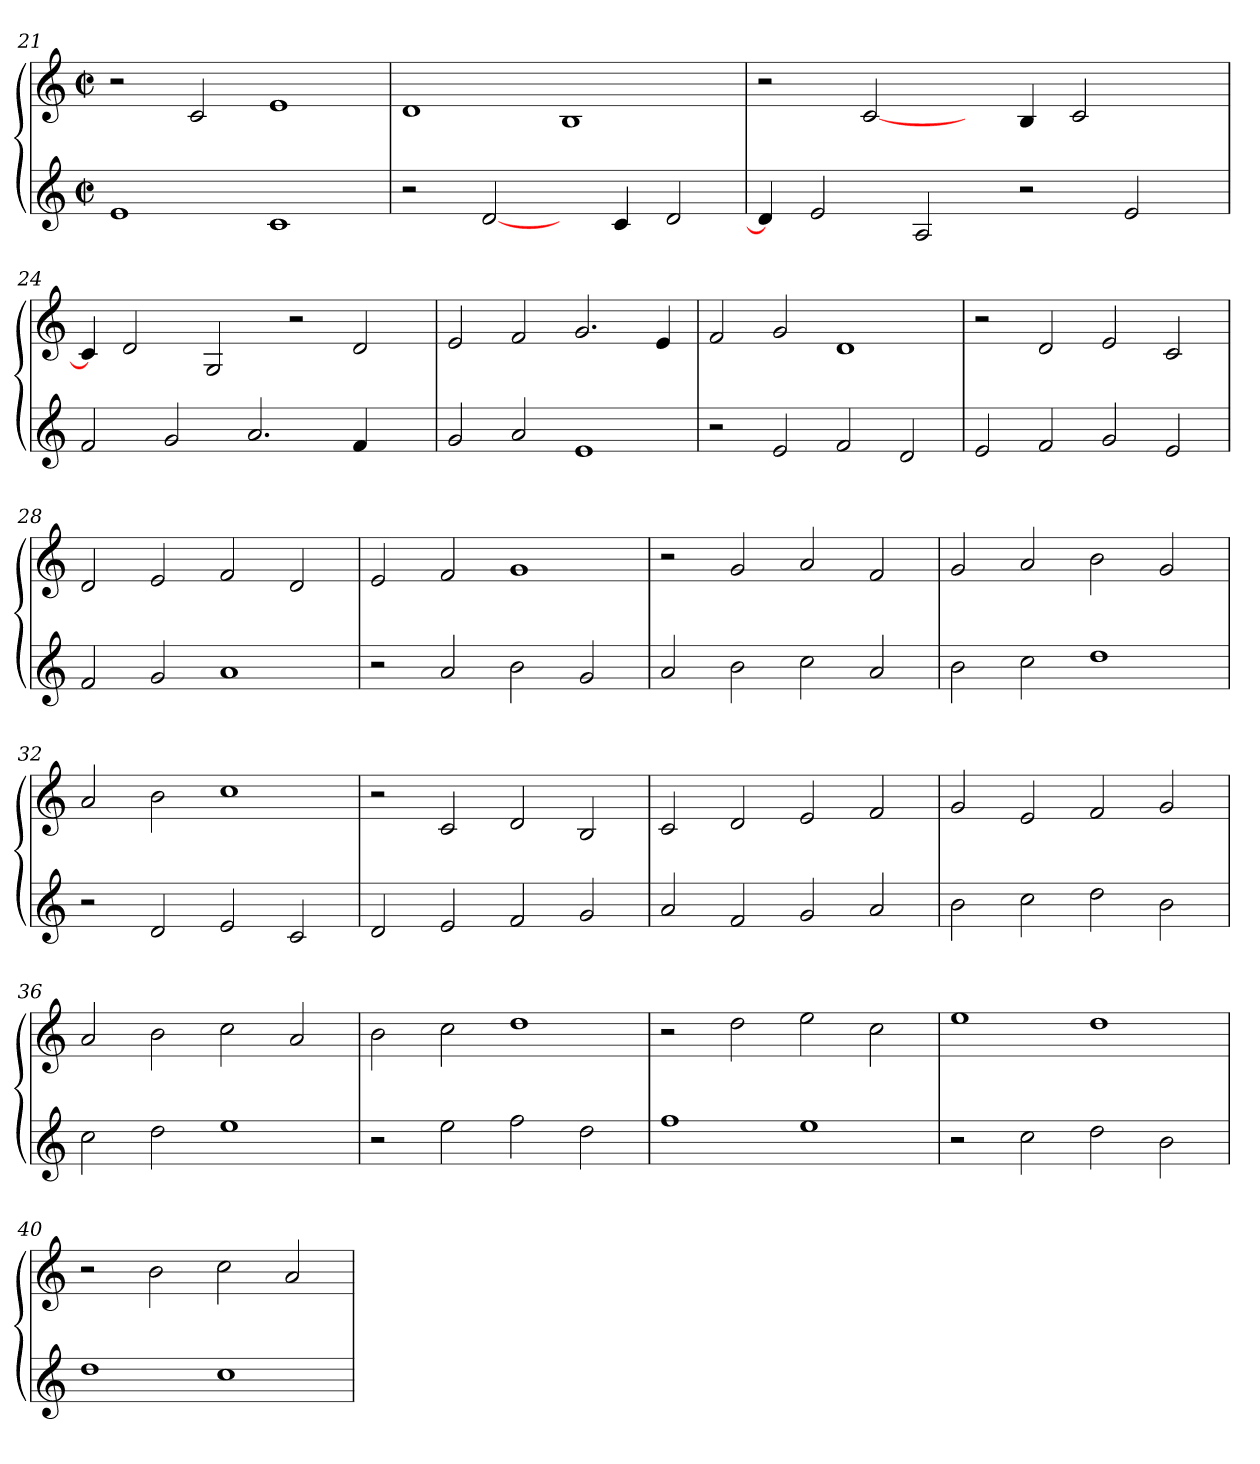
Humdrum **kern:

**kern	**kern
*part1	*part1
*staff2	*staff1
*clefG2	*clefG2
*k[]	*k[]
*M2/2	*M2/2
*met(c|)	*met(c|)
=21	=21
1e	2r
.	2c/
1c	1e
=22	=22
2r	1d
[2d/	.
4ryy	1B
4c/	.
2d/	.
=23	=23
4d/]	2r
2e/	.
.	[2c/
2A/	.
.	4ryy
2r	4B/
.	2c/
2e/	.
.	4ryy
=24	=24
2f/	4c/]
.	2d/
2g/	.
.	2G/
2.a/	.
.	2r
4f/	2d/
4ryy	.
=25	=25
2g/	2e/
2a/	2f/
1e	2.g/
.	4e/
=26	=26
2r	2f/
2e/	2g/
2f/	1d
2d/	.
=27	=27
2e/	2r
2f/	2d/
2g/	2e/
2e/	2c/
=28	=28
2f/	2d/
2g/	2e/
1a	2f/
.	2d/
=29	=29
2r	2e/
2a/	2f/
2b\	1g
2g/	.
=30	=30
2a/	2r
2b\	2g/
2cc\	2a/
2a/	2f/
=31	=31
2b\	2g/
2cc\	2a/
1dd	2b\
.	2g/
=32	=32
2r	2a/
2d/	2b\
2e/	1cc
2c/	.
=33	=33
2d/	2r
2e/	2c/
2f/	2d/
2g/	2B/
=34	=34
2a/	2c/
2f/	2d/
2g/	2e/
2a/	2f/
=35	=35
2b\	2g/
2cc\	2e/
2dd\	2f/
2b\	2g/
=36	=36
2cc\	2a/
2dd\	2b\
1ee	2cc\
.	2a/
=37	=37
2r	2b\
2ee\	2cc\
2ff\	1dd
2dd\	.
=38	=38
1ff	2r
.	2dd\
1ee	2ee\
.	2cc\
=39	=39
2r	1ee
2cc\	.
2dd\	1dd
2b\	.
=40	=40
1dd	2r
.	2b\
1cc	2cc\
.	2a/
=	=
*-	*-
